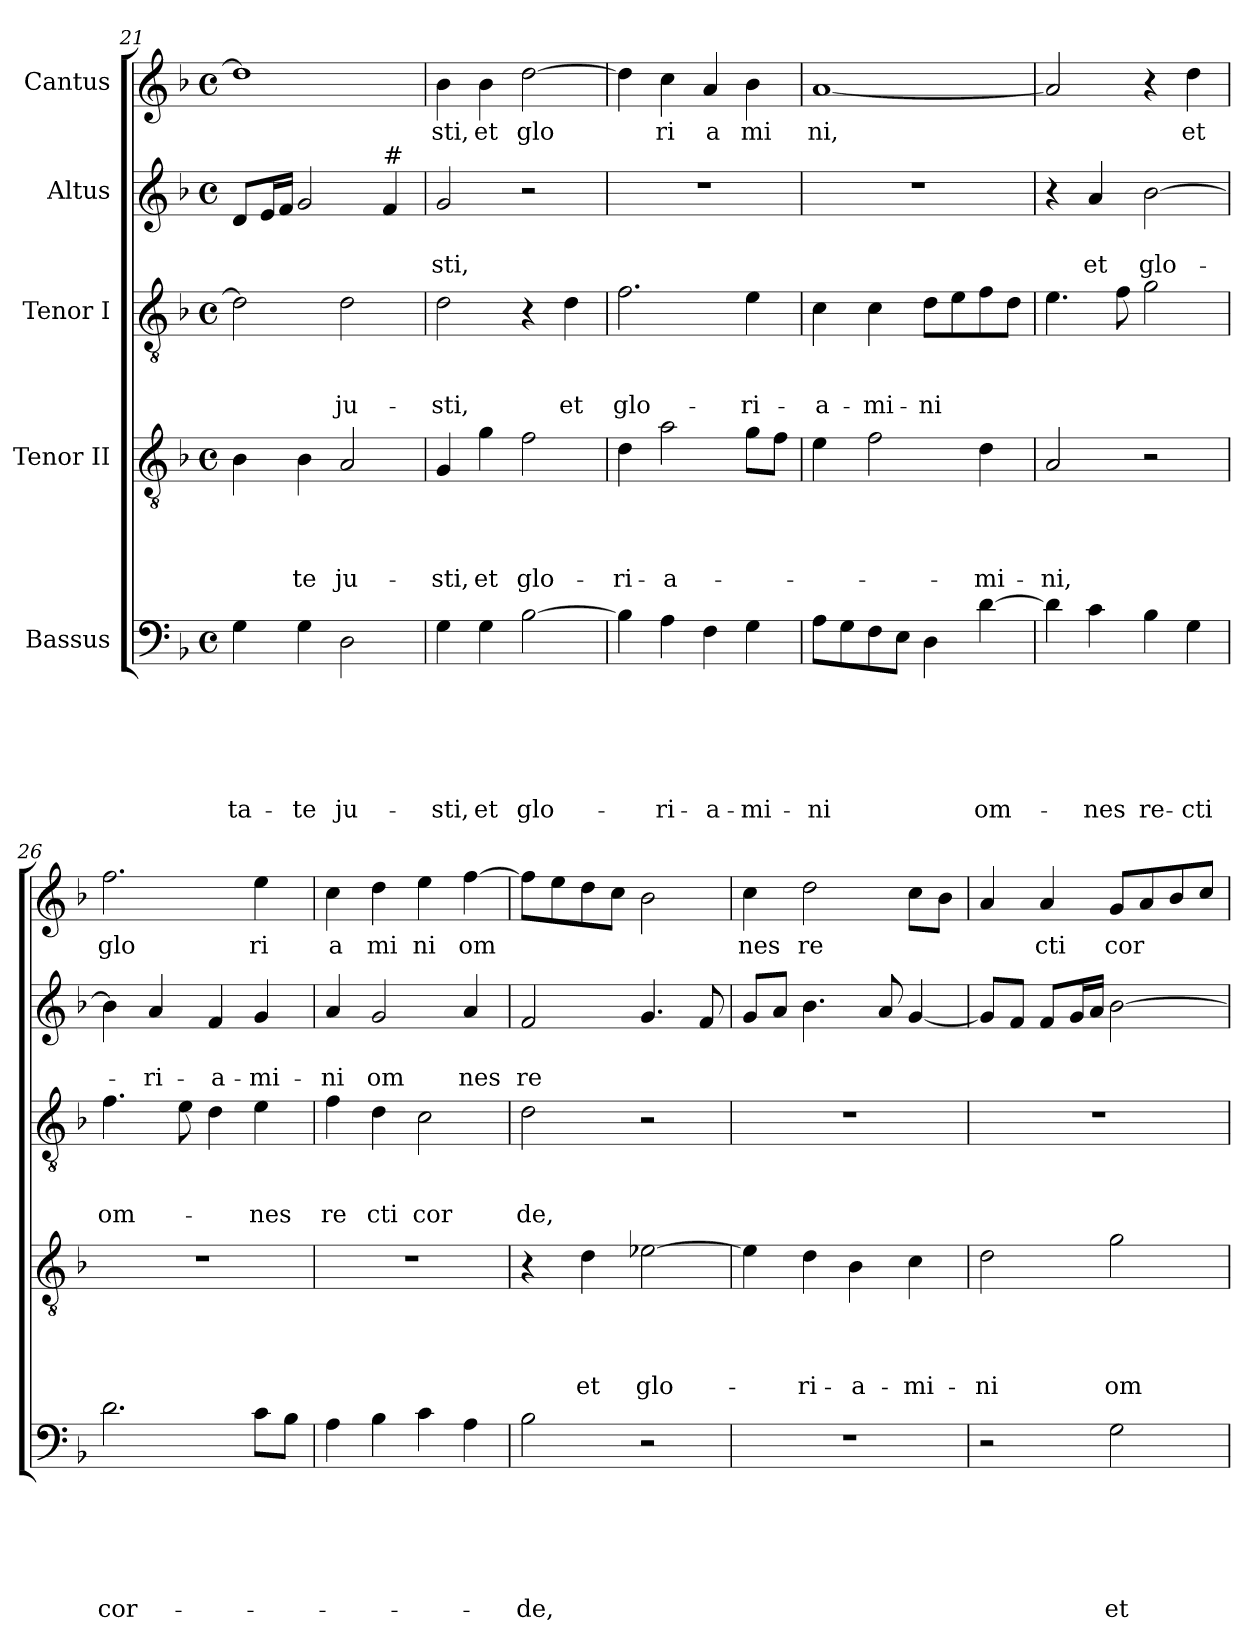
**kern	**text	**text	**text	**text	**text	**text	**kern	**text	**text	**text	**text	**kern	**text	**text	**text	**kern	**text	**text	**kern	**text
*part5	*part5	*part5	*part5	*part5	*part5	*part5	*part4	*part4	*part4	*part4	*part4	*part3	*part3	*part3	*part3	*part2	*part2	*part2	*part1	*part1
*staff5	*staff5	*staff5	*staff5	*staff5	*staff5	*staff5	*staff4	*staff4	*staff4	*staff4	*staff4	*staff3	*staff3	*staff3	*staff3	*staff2	*staff2	*staff2	*staff1	*staff1
*I"Bassus	*	*	*	*	*	*	*I"Tenor II	*	*	*	*	*I"Tenor I	*	*	*	*I"Altus	*	*	*I"Cantus	*
*clefF4	*	*	*	*	*	*	*clefGv2	*	*	*	*	*clefGv2	*	*	*	*clefG2	*	*	*clefG2	*
*k[b-]	*	*	*	*	*	*	*k[b-]	*	*	*	*	*k[b-]	*	*	*	*k[b-]	*	*	*k[b-]	*
*F:	*	*	*	*	*	*	*F:	*	*	*	*	*F:	*	*	*	*F:	*	*	*F:	*
*M4/4	*	*	*	*	*	*	*M4/4	*	*	*	*	*M4/4	*	*	*	*M4/4	*	*	*M4/4	*
*met(c)	*	*	*	*	*	*	*met(c)	*	*	*	*	*met(c)	*	*	*	*met(c)	*	*	*met(c)	*
=21	=21	=21	=21	=21	=21	=21	=21	=21	=21	=21	=21	=21	=21	=21	=21	=21	=21	=21	=21	=21
!	!	!	!	!	!	!LO:LY:b	!	!	!	!	!	!	!	!	!	!	!	!	!	!
4G\	.	.	.	.	.	-ta-	4B-\	.	.	.	.	2d\]	.	.	.	8d/L	.	.	1dd]	.
.	.	.	.	.	.	.	.	.	.	.	.	.	.	.	.	16e/L	.	.	.	.
.	.	.	.	.	.	.	.	.	.	.	.	.	.	.	.	16f/JJ	.	.	.	.
!	!	!	!	!	!	!LO:LY:b	!	!	!	!	!LO:LY:b	!	!	!	!	!	!	!	!	!
4G\	.	.	.	.	.	-te	4B-\	.	.	.	-te	.	.	.	.	2g/	.	.	.	.
!	!	!	!	!	!	!LO:LY:b	!	!	!	!	!LO:LY:b	!	!	!	!LO:LY:b	!	!	!	!	!
2D\	.	.	.	.	.	ju-	2A/	.	.	.	ju-	2d\	.	.	ju-	.	.	.	.	.
!	!	!	!	!	!	!	!	!	!	!	!	!	!	!	!	!LO:TX:a:t=#	!	!	!	!
.	.	.	.	.	.	.	.	.	.	.	.	.	.	.	.	4f/	.	.	.	.
=22	=22	=22	=22	=22	=22	=22	=22	=22	=22	=22	=22	=22	=22	=22	=22	=22	=22	=22	=22	=22
!	!	!	!	!	!	!LO:LY:b	!	!	!	!	!LO:LY:b	!	!	!	!LO:LY:b	!	!	!LO:LY:b	!	!LO:LY:b
4G\	.	.	.	.	.	-sti,	4G/	.	.	.	-sti,	2d\	.	.	-sti,	2g/	.	-sti,	4b-\	sti,
!	!	!	!	!	!	!LO:LY:b	!	!	!	!	!LO:LY:b	!	!	!	!	!	!	!	!	!LO:LY:b
4G\	.	.	.	.	.	et	4g\	.	.	.	et	.	.	.	.	.	.	.	4b-\	et
!	!	!	!	!	!	!LO:LY:b	!	!	!	!	!LO:LY:b	!	!	!	!	!	!	!	!	!LO:LY:b
[>2B-\	.	.	.	.	.	glo-	2f\	.	.	.	glo-	4r	.	.	.	2r	.	.	[>2dd\	glo
!	!	!	!	!	!	!	!	!	!	!	!	!	!	!	!LO:LY:b	!	!	!	!	!
.	.	.	.	.	.	.	.	.	.	.	.	4d\	.	.	et	.	.	.	.	.
=23	=23	=23	=23	=23	=23	=23	=23	=23	=23	=23	=23	=23	=23	=23	=23	=23	=23	=23	=23	=23
!	!	!	!	!	!	!	!	!	!	!	!LO:LY:b	!	!	!	!LO:LY:b	!	!	!	!	!
4B-\]	.	.	.	.	.	.	4d\	.	.	.	-ri-	2.f\	.	.	glo-	1r	.	.	4dd\]	.
!	!	!	!	!	!	!LO:LY:b	!	!	!	!	!LO:LY:b	!	!	!	!	!	!	!	!	!LO:LY:b
4A\	.	.	.	.	.	-ri-	2a\	.	.	.	-a-	.	.	.	.	.	.	.	4cc\	ri
!	!	!	!	!	!	!LO:LY:b	!	!	!	!	!	!	!	!	!	!	!	!	!	!LO:LY:b
4F\	.	.	.	.	.	-a-	.	.	.	.	.	.	.	.	.	.	.	.	4a/	a
!	!	!	!	!	!	!LO:LY:b	!	!	!	!	!	!	!	!	!LO:LY:b	!	!	!	!	!LO:LY:b
4G\	.	.	.	.	.	-mi-	8g\L	.	.	.	.	4e\	.	.	-ri-	.	.	.	4b-\	mi
.	.	.	.	.	.	.	8f\J	.	.	.	.	.	.	.	.	.	.	.	.	.
=24	=24	=24	=24	=24	=24	=24	=24	=24	=24	=24	=24	=24	=24	=24	=24	=24	=24	=24	=24	=24
!	!	!	!	!	!	!LO:LY:b	!	!	!	!	!	!	!	!	!LO:LY:b	!	!	!	!	!LO:LY:b
8A\L	.	.	.	.	.	-ni	4e\	.	.	.	.	4c\	.	.	-a-	1r	.	.	[<1a	ni,
8G\	.	.	.	.	.	.	.	.	.	.	.	.	.	.	.	.	.	.	.	.
!	!	!	!	!	!	!	!	!	!	!	!	!	!	!	!LO:LY:b	!	!	!	!	!
8F\	.	.	.	.	.	.	2f\	.	.	.	.	4c\	.	.	-mi-	.	.	.	.	.
8E\J	.	.	.	.	.	.	.	.	.	.	.	.	.	.	.	.	.	.	.	.
!	!	!	!	!	!	!	!	!	!	!	!	!	!	!	!LO:LY:b	!	!	!	!	!
4D\	.	.	.	.	.	.	.	.	.	.	.	8d\L	.	.	-ni	.	.	.	.	.
.	.	.	.	.	.	.	.	.	.	.	.	8e\	.	.	.	.	.	.	.	.
!	!	!	!	!	!	!LO:LY:b	!	!	!	!	!LO:LY:b	!	!	!	!	!	!	!	!	!
[>4d\	.	.	.	.	.	om-	4d\	.	.	.	-mi-	8f\	.	.	.	.	.	.	.	.
.	.	.	.	.	.	.	.	.	.	.	.	8d\J	.	.	.	.	.	.	.	.
=25	=25	=25	=25	=25	=25	=25	=25	=25	=25	=25	=25	=25	=25	=25	=25	=25	=25	=25	=25	=25
!	!	!	!	!	!	!	!	!	!	!	!LO:LY:b	!	!	!	!	!	!	!	!	!
4d\]	.	.	.	.	.	.	2A/	.	.	.	-ni,	4.e\	.	.	.	4r	.	.	2a/]	.
!	!	!	!	!	!	!LO:LY:b	!	!	!	!	!	!	!	!	!	!	!	!LO:LY:b	!	!
4c\	.	.	.	.	.	-nes	.	.	.	.	.	.	.	.	.	4a/	.	et	.	.
.	.	.	.	.	.	.	.	.	.	.	.	8f\	.	.	.	.	.	.	.	.
!	!	!	!	!	!	!LO:LY:b	!	!	!	!	!	!	!	!	!	!	!	!LO:LY:b	!	!
4B-\	.	.	.	.	.	re-	2r	.	.	.	.	2g\	.	.	.	[>2b-\	.	glo-	4r	.
!	!	!	!	!	!	!LO:LY:b	!	!	!	!	!	!	!	!	!	!	!	!	!	!LO:LY:b
4G\	.	.	.	.	.	-cti	.	.	.	.	.	.	.	.	.	.	.	.	4dd\	et
=26	=26	=26	=26	=26	=26	=26	=26	=26	=26	=26	=26	=26	=26	=26	=26	=26	=26	=26	=26	=26
!	!	!	!	!	!	!LO:LY:b	!	!	!	!	!	!	!	!	!LO:LY:b	!	!	!	!	!LO:LY:b
2.d\	.	.	.	.	.	cor-	1r	.	.	.	.	4.f\	.	.	om-	4b-\]	.	.	2.ff\	glo
!	!	!	!	!	!	!	!	!	!	!	!	!	!	!	!	!	!	!LO:LY:b	!	!
.	.	.	.	.	.	.	.	.	.	.	.	.	.	.	.	4a/	.	-ri-	.	.
.	.	.	.	.	.	.	.	.	.	.	.	8e\	.	.	.	.	.	.	.	.
!	!	!	!	!	!	!	!	!	!	!	!	!	!	!	!	!	!	!LO:LY:b	!	!
.	.	.	.	.	.	.	.	.	.	.	.	4d\	.	.	.	4f/	.	-a-	.	.
!	!	!	!	!	!	!	!	!	!	!	!	!	!	!	!LO:LY:b	!	!	!LO:LY:b	!	!LO:LY:b
8c\L	.	.	.	.	.	.	.	.	.	.	.	4e\	.	.	-nes	4g/	.	-mi-	4ee\	ri
8B-\J	.	.	.	.	.	.	.	.	.	.	.	.	.	.	.	.	.	.	.	.
!!LO:LB:g=z
=27	=27	=27	=27	=27	=27	=27	=27	=27	=27	=27	=27	=27	=27	=27	=27	=27	=27	=27	=27	=27
!	!	!	!	!	!	!	!	!	!	!	!	!	!	!	!LO:LY:b	!	!	!LO:LY:b	!	!LO:LY:b
4A\	.	.	.	.	.	.	1r	.	.	.	.	4f\	.	.	re	4a/	.	-ni	4cc\	a
!	!	!	!	!	!	!	!	!	!	!	!	!	!	!	!LO:LY:b	!	!	!LO:LY:b	!	!LO:LY:b
4B-\	.	.	.	.	.	.	.	.	.	.	.	4d\	.	.	cti	2g/	.	om	4dd\	mi
!	!	!	!	!	!	!	!	!	!	!	!	!	!	!	!LO:LY:b	!	!	!	!	!LO:LY:b
4c\	.	.	.	.	.	.	.	.	.	.	.	2c\	.	.	cor	.	.	.	4ee\	ni
!	!	!	!	!	!	!	!	!	!	!	!	!	!	!	!	!	!	!LO:LY:b	!	!LO:LY:b
4A\	.	.	.	.	.	.	.	.	.	.	.	.	.	.	.	4a/	.	nes	[>4ff\	om
=28	=28	=28	=28	=28	=28	=28	=28	=28	=28	=28	=28	=28	=28	=28	=28	=28	=28	=28	=28	=28
!	!	!	!	!	!	!LO:LY:b	!	!	!	!	!	!	!	!	!LO:LY:b	!	!	!LO:LY:b	!	!
2B-\	.	.	.	.	.	-de,	4r	.	.	.	.	2d\	.	.	de,	2f/	.	re	8ff\L]	.
.	.	.	.	.	.	.	.	.	.	.	.	.	.	.	.	.	.	.	8ee\	.
!	!	!	!	!	!	!	!	!	!	!	!LO:LY:b	!	!	!	!	!	!	!	!	!
.	.	.	.	.	.	.	4d\	.	.	.	et	.	.	.	.	.	.	.	8dd\	.
.	.	.	.	.	.	.	.	.	.	.	.	.	.	.	.	.	.	.	8cc\J	.
!	!	!	!	!	!	!	!	!	!	!	!LO:LY:b	!	!	!	!	!	!	!	!	!
2r	.	.	.	.	.	.	[>2e-X\	.	.	.	glo-	2r	.	.	.	4.g/	.	.	2b-\	.
.	.	.	.	.	.	.	.	.	.	.	.	.	.	.	.	8f/	.	.	.	.
=29	=29	=29	=29	=29	=29	=29	=29	=29	=29	=29	=29	=29	=29	=29	=29	=29	=29	=29	=29	=29
!	!	!	!	!	!	!	!	!	!	!	!	!	!	!	!	!	!	!	!	!LO:LY:b
1r	.	.	.	.	.	.	4e-\]	.	.	.	.	1r	.	.	.	8g/L	.	.	4cc\	nes
.	.	.	.	.	.	.	.	.	.	.	.	.	.	.	.	8a/J	.	.	.	.
!	!	!	!	!	!	!	!	!	!	!	!LO:LY:b	!	!	!	!	!	!	!	!	!LO:LY:b
.	.	.	.	.	.	.	4d\	.	.	.	-ri-	.	.	.	.	4.b-\	.	.	2dd\	re
!	!	!	!	!	!	!	!	!	!	!	!LO:LY:b	!	!	!	!	!	!	!	!	!
.	.	.	.	.	.	.	4B-\	.	.	.	-a-	.	.	.	.	.	.	.	.	.
.	.	.	.	.	.	.	.	.	.	.	.	.	.	.	.	8a/	.	.	.	.
!	!	!	!	!	!	!	!	!	!	!	!LO:LY:b	!	!	!	!	!	!	!	!	!
.	.	.	.	.	.	.	4c\	.	.	.	-mi-	.	.	.	.	[<4g/	.	.	8cc\L	.
.	.	.	.	.	.	.	.	.	.	.	.	.	.	.	.	.	.	.	8b-\J	.
=30	=30	=30	=30	=30	=30	=30	=30	=30	=30	=30	=30	=30	=30	=30	=30	=30	=30	=30	=30	=30
!	!	!	!	!	!	!	!	!	!	!	!LO:LY:b	!	!	!	!	!	!	!	!	!
2r	.	.	.	.	.	.	2d\	.	.	.	-ni	1r	.	.	.	8g/L]	.	.	4a/	.
.	.	.	.	.	.	.	.	.	.	.	.	.	.	.	.	8f/J	.	.	.	.
!	!	!	!	!	!	!	!	!	!	!	!	!	!	!	!	!	!	!	!	!LO:LY:b
.	.	.	.	.	.	.	.	.	.	.	.	.	.	.	.	8f/L	.	.	4a/	cti
.	.	.	.	.	.	.	.	.	.	.	.	.	.	.	.	16g/L	.	.	.	.
.	.	.	.	.	.	.	.	.	.	.	.	.	.	.	.	16a/JJ	.	.	.	.
!	!	!	!	!	!	!LO:LY:b	!	!	!	!	!LO:LY:b	!	!	!	!	!	!	!	!	!LO:LY:b
2G\	.	.	.	.	.	et	2g\	.	.	.	om-	.	.	.	.	[>2b-\	.	.	8g/L	cor
.	.	.	.	.	.	.	.	.	.	.	.	.	.	.	.	.	.	.	8a/	.
.	.	.	.	.	.	.	.	.	.	.	.	.	.	.	.	.	.	.	8b-/	.
.	.	.	.	.	.	.	.	.	.	.	.	.	.	.	.	.	.	.	8cc/J	.
=	=	=	=	=	=	=	=	=	=	=	=	=	=	=	=	=	=	=	=	=
*-	*-	*-	*-	*-	*-	*-	*-	*-	*-	*-	*-	*-	*-	*-	*-	*-	*-	*-	*-	*-
